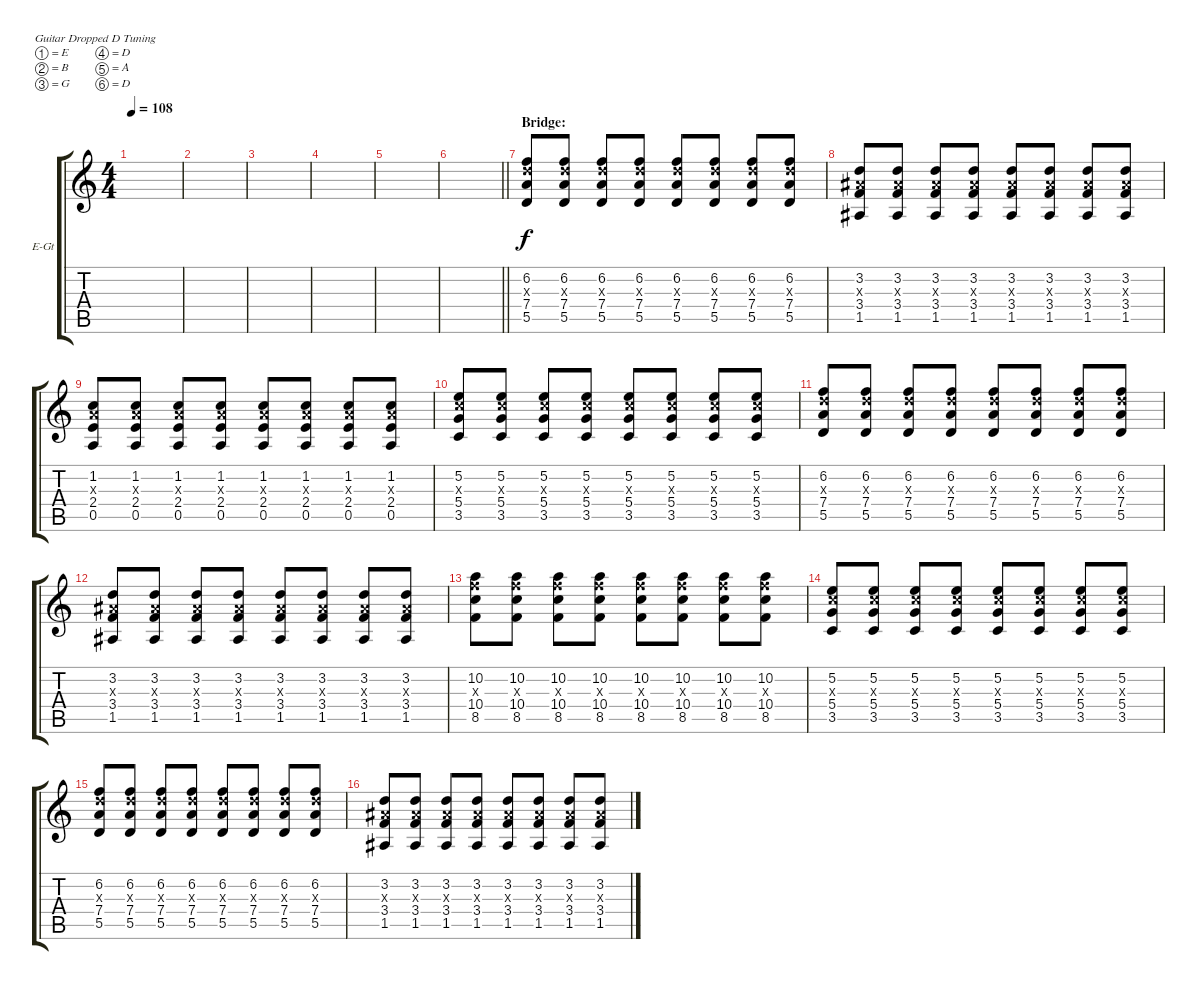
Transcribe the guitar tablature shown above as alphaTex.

\bracketExtendMode groupsimilarinstruments
\firstSystemTrackNameOrientation horizontal
\otherSystemsTrackNameOrientation horizontal
\track ("Electric Guitar" "E-Gt") {instrument electricguitarclean}
\staff {score tabs}
\tuning (E4 B3 G3 D3 A2 D2)
\ts (4 4)
\tempo 108
\clef g2
\scale
0.333333
\ks c
|
\scale
0.333333 |
\scale
0.333333 |
\scale
0.333333 |
\scale
0.333333 |
\scale
0.333333
\barLineRight lightlight
|
\section ("" "Bridge:")
\scale
0.333333 (6.2 7.3{x} 7.4 5.5).8 (6.2 7.3{x} 7.4 5.5).8 (6.2 7.3{x} 7.4 5.5).8 (6.2 7.3{x} 7.4 5.5).8 (6.2 7.3{x} 7.4 5.5).8 (6.2 7.3{x} 7.4 5.5).8 (6.2 7.3{x} 7.4 5.5).8 (6.2 7.3{x} 7.4 5.5).8 |
\scale
0.333333 (3.2 3.3{x} 3.4 1.5).8 (3.2 3.3{x} 3.4 1.5).8 (3.2 3.3{x} 3.4 1.5).8 (3.2 3.3{x} 3.4 1.5).8 (3.2 3.3{x} 3.4 1.5).8 (3.2 3.3{x} 3.4 1.5).8 (3.2 3.3{x} 3.4 1.5).8 (3.2 3.3{x} 3.4 1.5).8 |
\scale
0.333333 (1.2 2.3{x} 2.4 0.5).8 (1.2 2.3{x} 2.4 0.5).8 (1.2 2.3{x} 2.4 0.5).8 (1.2 2.3{x} 2.4 0.5).8 (1.2 2.3{x} 2.4 0.5).8 (1.2 2.3{x} 2.4 0.5).8 (1.2 2.3{x} 2.4 0.5).8 (1.2 2.3{x} 2.4 0.5).8 |
\scale
0.333333 (5.2 5.3{x} 5.4 3.5).8 (5.2 5.3{x} 5.4 3.5).8 (5.2 5.3{x} 5.4 3.5).8 (5.2 5.3{x} 5.4 3.5).8 (5.2 5.3{x} 5.4 3.5).8 (5.2 5.3{x} 5.4 3.5).8 (5.2 5.3{x} 5.4 3.5).8 (5.2 5.3{x} 5.4 3.5).8 |
\scale
0.333333 (6.2 7.3{x} 7.4 5.5).8 (6.2 7.3{x} 7.4 5.5).8 (6.2 7.3{x} 7.4 5.5).8 (6.2 7.3{x} 7.4 5.5).8 (6.2 7.3{x} 7.4 5.5).8 (6.2 7.3{x} 7.4 5.5).8 (6.2 7.3{x} 7.4 5.5).8 (6.2 7.3{x} 7.4 5.5).8 |
\scale
0.333333 (3.2 3.3{x} 3.4 1.5).8 (3.2 3.3{x} 3.4 1.5).8 (3.2 3.3{x} 3.4 1.5).8 (3.2 3.3{x} 3.4 1.5).8 (3.2 3.3{x} 3.4 1.5).8 (3.2 3.3{x} 3.4 1.5).8 (3.2 3.3{x} 3.4 1.5).8 (3.2 3.3{x} 3.4 1.5).8 |
\scale
0.333333 (10.2 10.3{x} 10.4 8.5).8 (10.2 10.3{x} 10.4 8.5).8 (10.2 10.3{x} 10.4 8.5).8 (10.2 10.3{x} 10.4 8.5).8 (10.2 10.3{x} 10.4 8.5).8 (10.2 10.3{x} 10.4 8.5).8 (10.2 10.3{x} 10.4 8.5).8 (10.2 10.3{x} 10.4 8.5).8 |
\scale
0.333333 (5.2 5.3{x} 5.4 3.5).8 (5.2 5.3{x} 5.4 3.5).8 (5.2 5.3{x} 5.4 3.5).8 (5.2 5.3{x} 5.4 3.5).8 (5.2 5.3{x} 5.4 3.5).8 (5.2 5.3{x} 5.4 3.5).8 (5.2 5.3{x} 5.4 3.5).8 (5.2 5.3{x} 5.4 3.5).8 |
\scale
0.333333 (6.2 7.3{x} 7.4 5.5).8 (6.2 7.3{x} 7.4 5.5).8 (6.2 7.3{x} 7.4 5.5).8 (6.2 7.3{x} 7.4 5.5).8 (6.2 7.3{x} 7.4 5.5).8 (6.2 7.3{x} 7.4 5.5).8 (6.2 7.3{x} 7.4 5.5).8 (6.2 7.3{x} 7.4 5.5).8 |
\scale
0.333333 (3.2 3.3{x} 3.4 1.5).8 (3.2 3.3{x} 3.4 1.5).8 (3.2 3.3{x} 3.4 1.5).8 (3.2 3.3{x} 3.4 1.5).8 (3.2 3.3{x} 3.4 1.5).8 (3.2 3.3{x} 3.4 1.5).8 (3.2 3.3{x} 3.4 1.5).8 (3.2 3.3{x} 3.4 1.5).8
